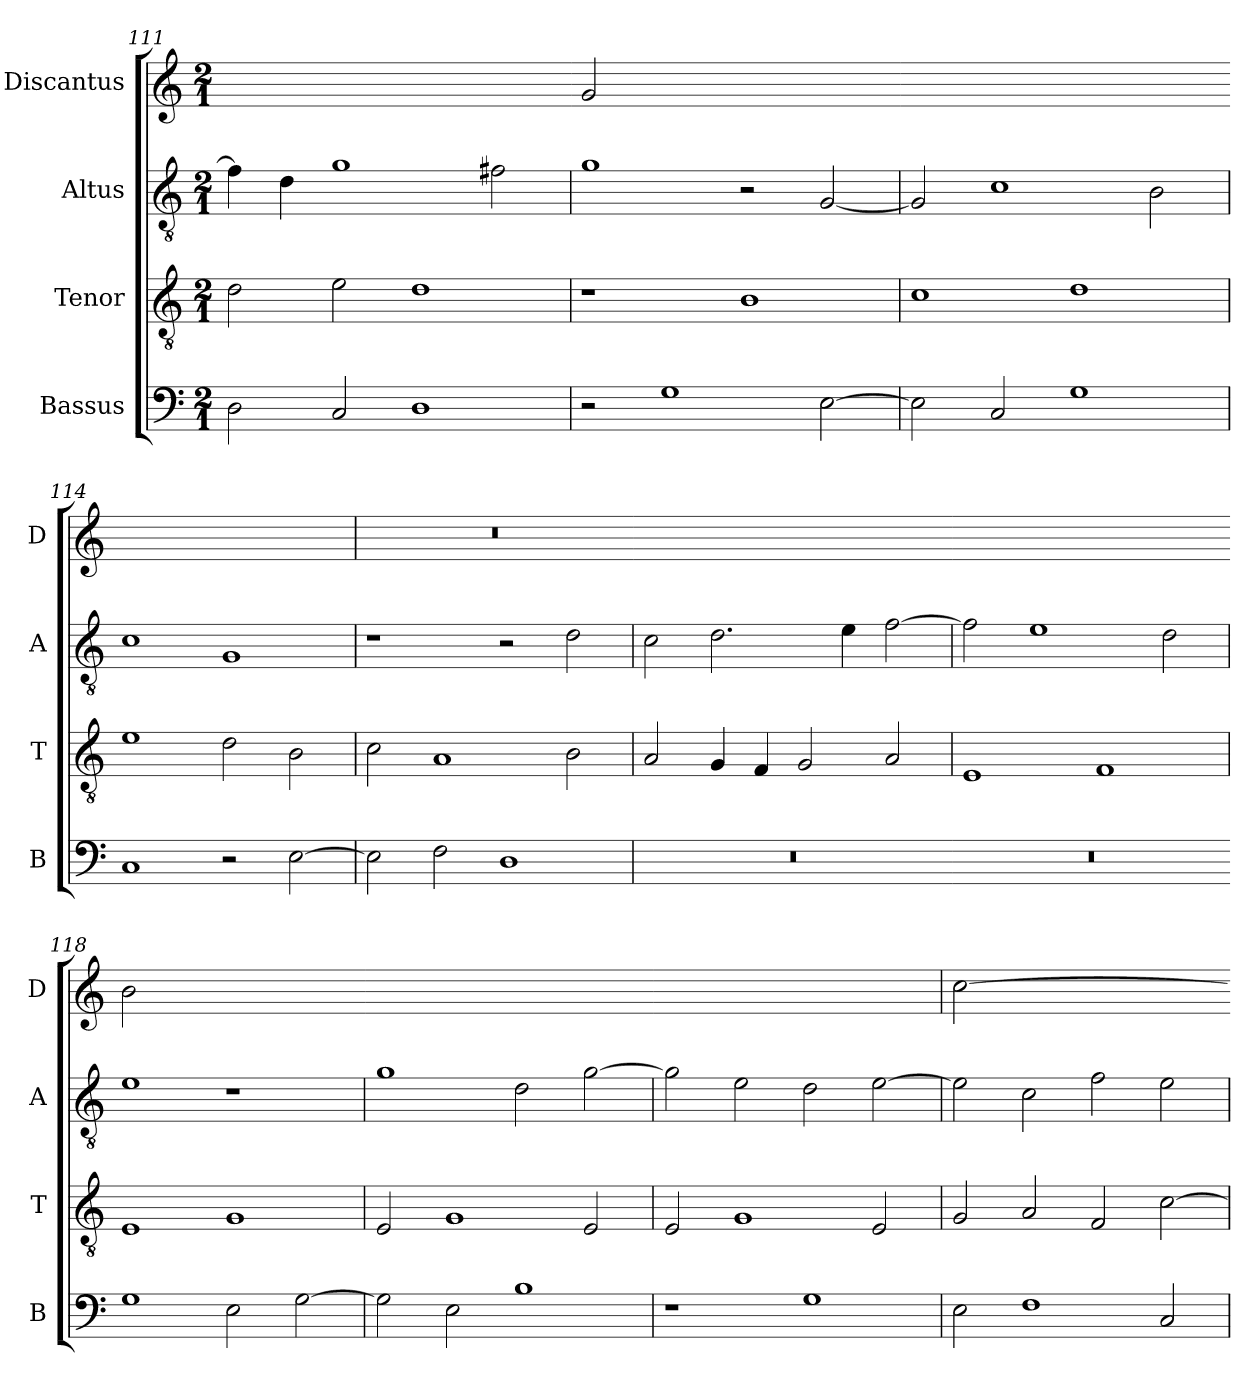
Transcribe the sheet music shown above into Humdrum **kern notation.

**kern	**kern	**kern	**kern
*part4	*part3	*part2	*part1
*staff4	*staff3	*staff2	*staff1
*I"Bassus	*I"Tenor	*I"Altus	*I"Discantus
*I'B	*I'T	*I'A	*I'D
*clefF4	*clefGv2	*clefGv2	*clefG2
*k[]	*k[]	*k[]	*k[]
*M2/1	*M2/1	*M2/1	*M2/1
=111	=111	=111	=111
!	!	!	!LO:N:vis=2
2D\	2d\	4f\]	0ayy]
.	.	4d\	.
2C/	2e\	1g	.
1D	1d	.	.
.	.	2f#X\	.
=112	=112	=112	=112-
!	!	!	!LO:N:vis=2
2r	1r	1g	[y0g
1G	.	.	.
.	1B	2r	.
[2E\	.	[2G/	.
=113	=113	=113	=113-
!	!	!	!LO:N:vis=2
2E\]	1c	2G/]	0gyy_
2C/	.	1c	.
1G	1d	.	.
.	.	2B\	.
=114	=114	=114	=114-
!	!	!	!LO:N:vis=2
1C	1e	1c	0gyy]
2r	2d\	1G	.
[2E\	2B\	.	.
=115	=115	=115	=115
!	!	!	!LO:N:vis=2
2E\]	2c\	1r	0r
2F\	1A	.	.
1D	.	2r	.
.	2B\	2d\	.
=116	=116	=116	=116-
!	!	!	!LO:N:vis=2
0r	2A/	2c\	0ryy
.	4G/	2.d\	.
.	4F/	.	.
.	2G/	.	.
.	.	4e\	.
.	2A/	[2f\	.
=117	=117	=117	=117-
!	!	!	!LO:N:vis=2
0r	1E	2f\]	0ryy
.	.	1e	.
.	1F	.	.
.	.	2d\	.
=118	=118	=118	=118-
!	!	!	!LO:N:vis=2
1G	1E	1e	[y0b
2E\	1G	1r	.
[2G\	.	.	.
=119	=119	=119	=119-
!	!	!	!LO:N:vis=2
2G\]	2E/	1g	0byy_
2E\	1G	.	.
1B	.	2d\	.
.	2E/	[2g\	.
=120	=120	=120	=120-
!	!	!	!LO:N:vis=2
1r	2E/	2g\]	0byy]
.	1G	2e\	.
1G	.	2d\	.
.	2E/	[2e\	.
=121	=121	=121	=121
!	!	!	!LO:N:vis=2
2E\	2G/	2e\]	[y0cc
1F	2A/	2c\	.
.	2F/	2f\	.
2C/	[2c\	2e\	.
=	=	=	=-
*-	*-	*-	*-
